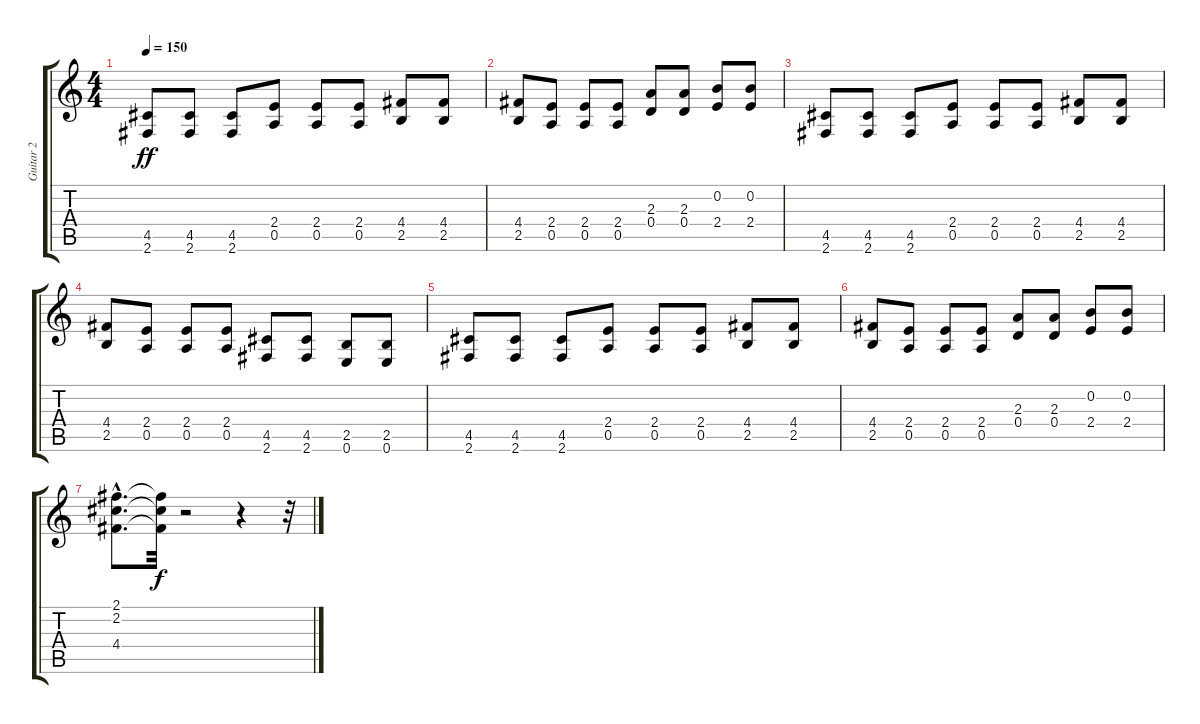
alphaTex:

\track ("Guitar 2" "Guitar 2") {instrument overdrivenguitar}
\staff {score tabs}
\tuning (E4 B3 G3 D3 A2 E2) {hide}
\ts (4 4)
\tempo 150
\clef g2
\ks c
(4.5 2.6).8{dy ff} (4.5 2.6).8 (4.5 2.6).8 (2.4 0.5).8 (2.4 0.5).8 (2.4 0.5).8 (4.4 2.5).8 (4.4 2.5).8 |
(4.4 2.5).8 (2.4 0.5).8 (2.4 0.5).8 (2.4 0.5).8 (2.3 0.4).8 (2.3 0.4).8 (0.2 2.4).8 (0.2 2.4).8 |
(4.5 2.6).8 (4.5 2.6).8 (4.5 2.6).8 (2.4 0.5).8 (2.4 0.5).8 (2.4 0.5).8 (4.4 2.5).8 (4.4 2.5).8 |
(4.4 2.5).8 (2.4 0.5).8 (2.4 0.5).8 (2.4 0.5).8 (4.5 2.6).8 (4.5 2.6).8 (2.5 0.6).8 (2.5 0.6).8 |
(4.5 2.6).8 (4.5 2.6).8 (4.5 2.6).8 (2.4 0.5).8 (2.4 0.5).8 (2.4 0.5).8 (4.4 2.5).8 (4.4 2.5).8 |
(4.4 2.5).8 (2.4 0.5).8 (2.4 0.5).8 (2.4 0.5).8 (2.3 0.4).8 (2.3 0.4).8 (0.2 2.4).8 (0.2 2.4).8 |
(2.1{hac} 2.2{hac} 4.4{hac}).8{d} (2.1{t} 2.2{t} 4.4{t}).32{dy f} r.2 r.4 r.32
